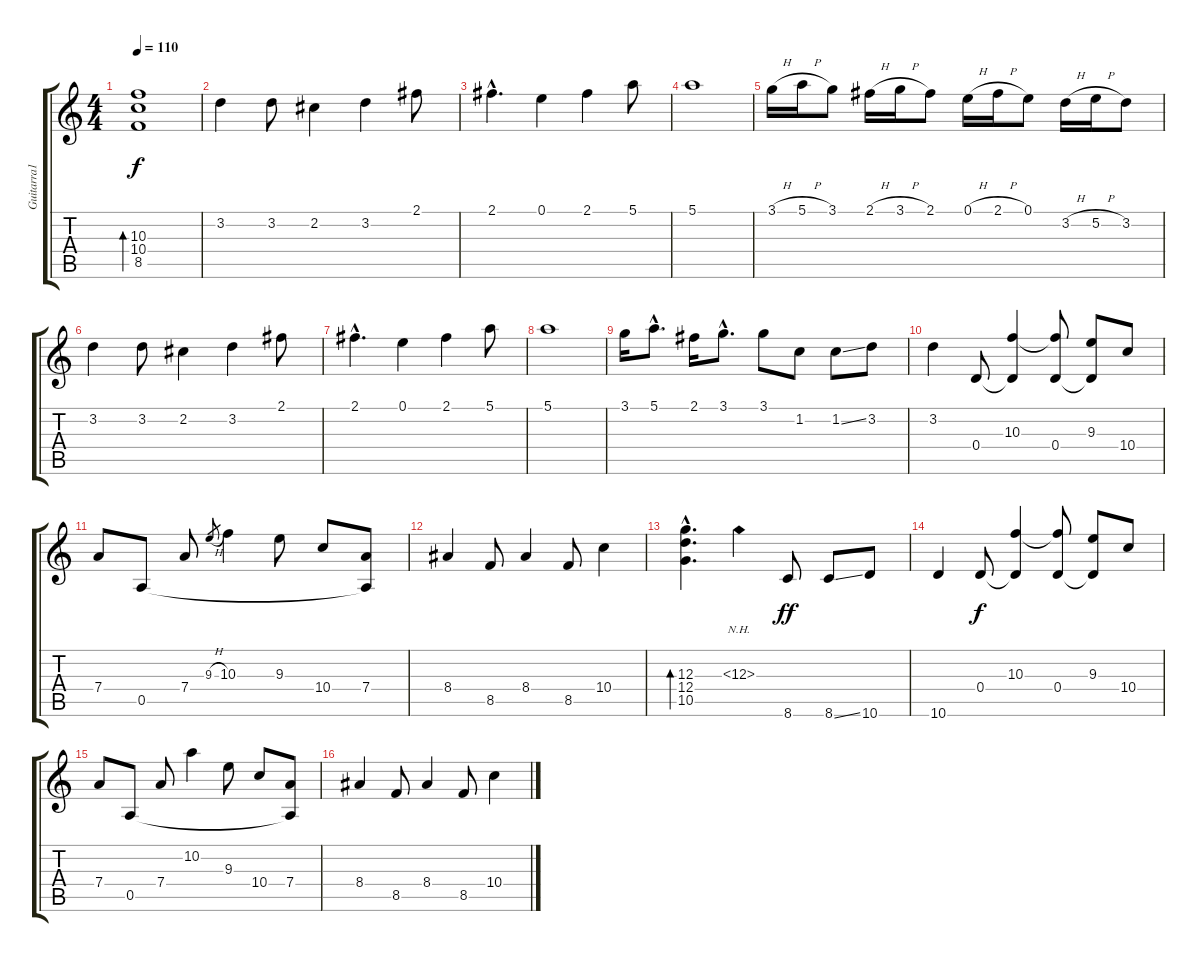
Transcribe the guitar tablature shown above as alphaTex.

\track ("Guitarra1" "Guitarra1") {instrument acousticguitarnylon}
\staff {score tabs}
\tuning (E4 B3 G3 D3 A2 E2) {hide}
\ts (4 4)
\tempo 110
\clef g2
\ks c
(10.3 10.4 8.5).1{bd 480 dy f} |
3.2.4{volume 7} 3.2.8 2.2.4 3.2.4 2.1.8 |
2.1{hac}.4{d} 0.1.4 2.1.4 5.1.8 |
5.1.1 |
3.1{h}.16 5.1{h}.16 3.1.8 2.1{h}.16 3.1{h}.16 2.1.8 0.1{h}.16 2.1{h}.16 0.1.8 3.2{h}.16 5.2{h}.16 3.2.8 |
3.2.4 3.2.8 2.2.4 3.2.4 2.1.8 |
2.1{hac}.4{d} 0.1.4 2.1.4 5.1.8 |
5.1.1 |
3.1.16 5.1{hac}.8{d} 2.1.16 3.1{hac}.8{d} 3.1.8 1.2.8{volume 13} 1.2{ss}.8 3.2.8 |
3.2.4 0.4.8 (10.3 0.4{t}).4 (10.3{t} 0.4).8 (9.3 0.4{t}).8 10.4.8 |
7.4.8 0.5.8 7.4.8 9.3{h}.8{gr} 10.3.4 9.3.8 10.4.8 (7.4 0.5{t}).8 |
8.4.4 8.5.8 8.4.4 8.5.8 10.4.4 |
(12.3{hac} 12.4{hac} 10.5{hac}).4{d bd 240} 12.3{nh}.4 8.6.8{dy ff} 8.6{ss}.8 10.6.8 |
10.6.4 0.4.8{dy f} (10.3 0.4{t}).4 (10.3{t} 0.4).8 (9.3 0.4{t}).8 10.4.8 |
7.4.8 0.5.8 7.4.8 10.2.4 9.3.8 10.4.8 (7.4 0.5{t}).8 |
8.4.4 8.5.8 8.4.4 8.5.8 10.4.4
